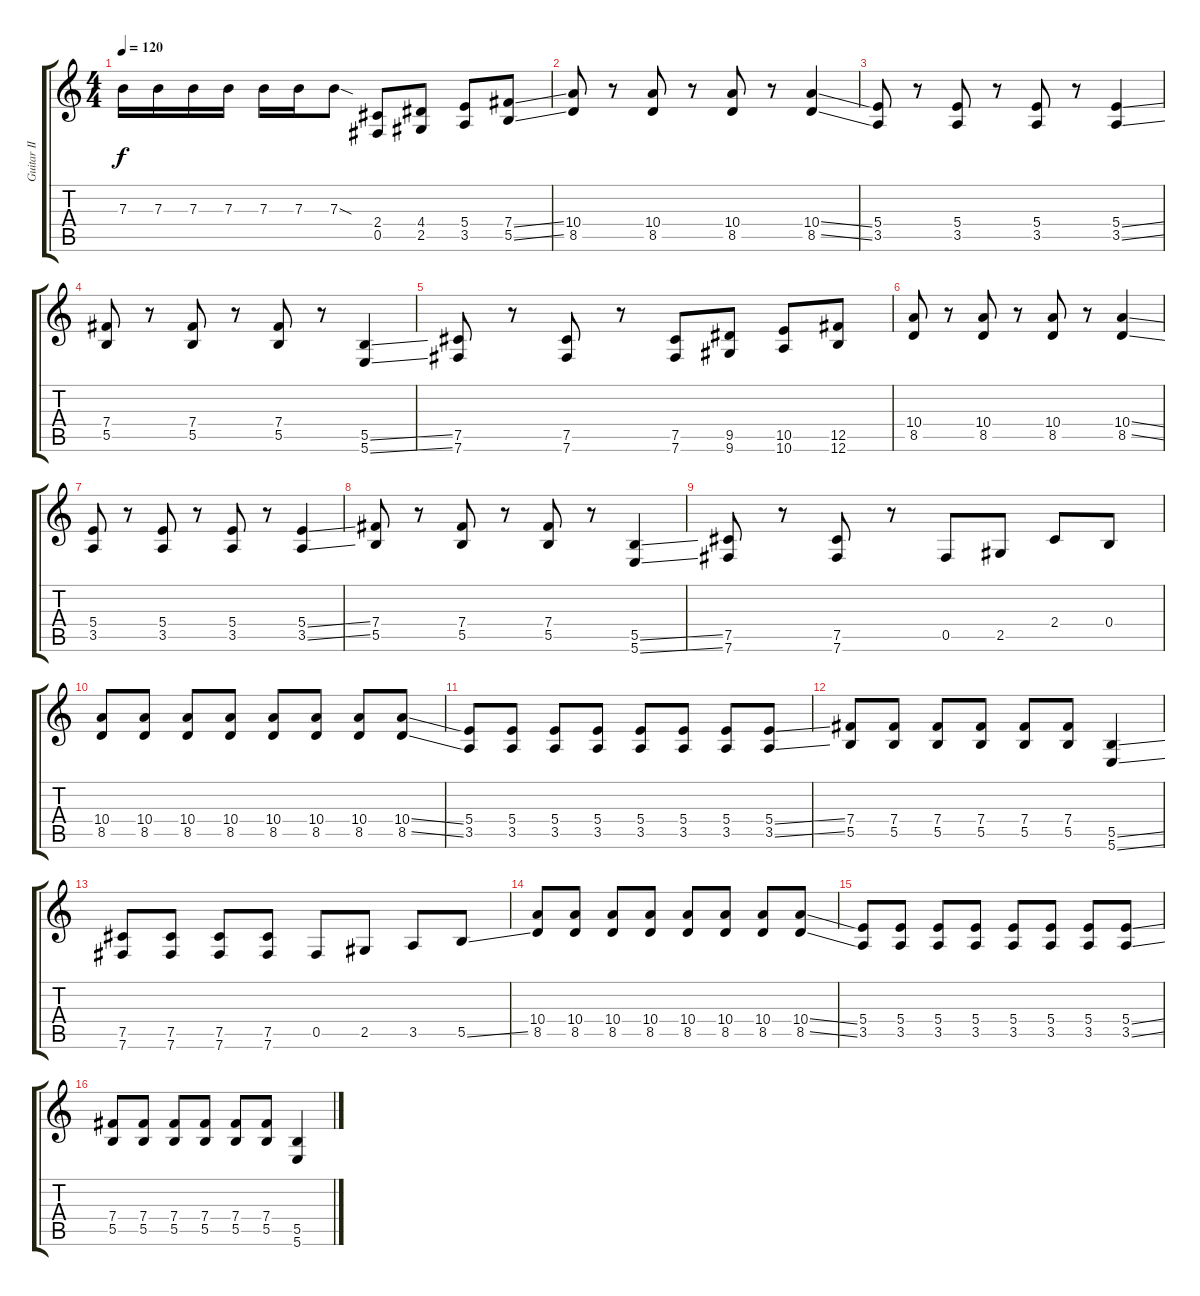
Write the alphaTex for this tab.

\track ("Guitar II" "Guitar II") {instrument distortionguitar}
\staff {score tabs}
\tuning (Db4 Ab3 E3 B2 Gb2 B1) {hide}
\ts (4 4)
\tempo 120
\clef g2
\ks c
7.3.16{dy f} 7.3.16 7.3.16 7.3.16 7.3.16 7.3.16 7.3{sod}.8 (2.4 0.5).8{volume 14} (4.4 2.5).8 (5.4 3.5).8 (7.4{ss} 5.5{ss}).8 |
(10.4 8.5).8 r.8 (10.4 8.5).8 r.8 (10.4 8.5).8 r.8 (10.4{ss} 8.5{ss}).4 |
(5.4 3.5).8 r.8 (5.4 3.5).8 r.8 (5.4 3.5).8 r.8 (5.4{ss} 3.5{ss}).4 |
(7.4 5.5).8 r.8 (7.4 5.5).8 r.8 (7.4 5.5).8 r.8 (5.5{ss} 5.6{ss}).4 |
(7.5 7.6).8 r.8 (7.5 7.6).8 r.8 (7.5 7.6).8 (9.5 9.6).8 (10.5 10.6).8 (12.5 12.6).8 |
(10.4 8.5).8 r.8 (10.4 8.5).8 r.8 (10.4 8.5).8 r.8 (10.4{ss} 8.5{ss}).4 |
(5.4 3.5).8 r.8 (5.4 3.5).8 r.8 (5.4 3.5).8 r.8 (5.4{ss} 3.5{ss}).4 |
(7.4 5.5).8 r.8 (7.4 5.5).8 r.8 (7.4 5.5).8 r.8 (5.5{ss} 5.6{ss}).4 |
(7.5 7.6).8 r.8 (7.5 7.6).8 r.8 0.5.8 2.5.8 2.4.8 0.4.8 |
(10.4 8.5).8 (10.4 8.5).8 (10.4 8.5).8 (10.4 8.5).8 (10.4 8.5).8 (10.4 8.5).8 (10.4 8.5).8 (10.4{ss} 8.5{ss}).8 |
(5.4 3.5).8 (5.4 3.5).8 (5.4 3.5).8 (5.4 3.5).8 (5.4 3.5).8 (5.4 3.5).8 (5.4 3.5).8 (5.4{ss} 3.5{ss}).8 |
(7.4 5.5).8 (7.4 5.5).8 (7.4 5.5).8 (7.4 5.5).8 (7.4 5.5).8 (7.4 5.5).8 (5.5{ss} 5.6{ss}).4 |
(7.5 7.6).8 (7.5 7.6).8 (7.5 7.6).8 (7.5 7.6).8 0.5.8 2.5.8 3.5.8 5.5{ss}.8 |
(10.4 8.5).8 (10.4 8.5).8 (10.4 8.5).8 (10.4 8.5).8 (10.4 8.5).8 (10.4 8.5).8 (10.4 8.5).8 (10.4{ss} 8.5{ss}).8 |
(5.4 3.5).8 (5.4 3.5).8 (5.4 3.5).8 (5.4 3.5).8 (5.4 3.5).8 (5.4 3.5).8 (5.4 3.5).8 (5.4{ss} 3.5{ss}).8 |
(7.4 5.5).8 (7.4 5.5).8 (7.4 5.5).8 (7.4 5.5).8 (7.4 5.5).8 (7.4 5.5).8 (5.5{ss} 5.6{ss}).4
